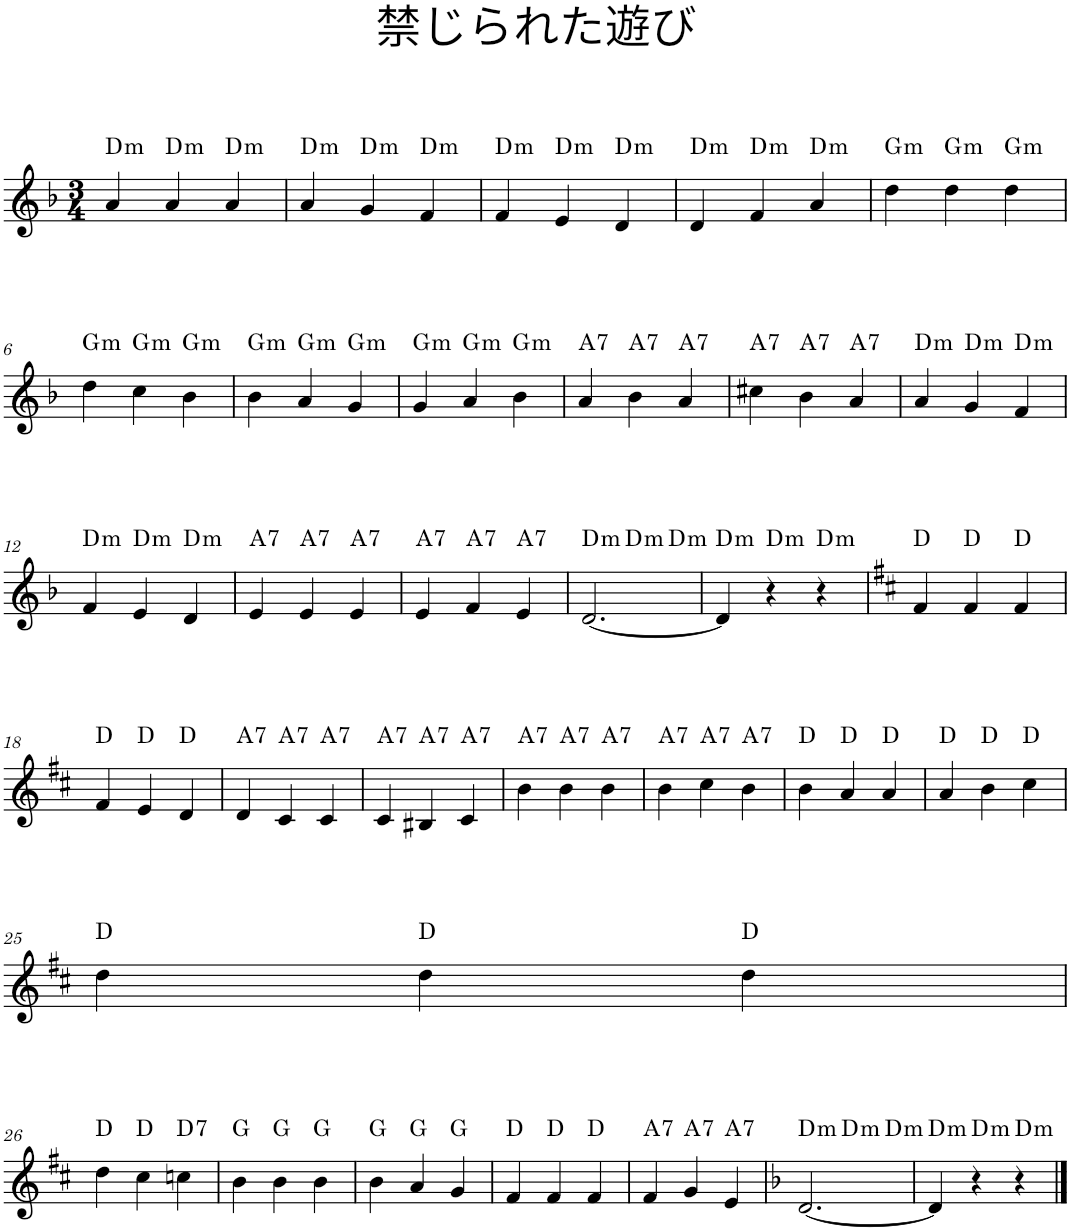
**kern	**harte
*part1	*part1
*staff1	*
*I"Piano	*
*I'Pno.	*
*clefG2	*
*k[b-]	*
*M3/4	*
=1	=1
!	!LO:H:kt=m
4a/	D:min
!	!LO:H:kt=m
4a/	D:min
!	!LO:H:kt=m
4a/	D:min
=2	=2
!	!LO:H:kt=m
4a/	D:min
!	!LO:H:kt=m
4g/	D:min
!	!LO:H:kt=m
4f/	D:min
=3	=3
!	!LO:H:kt=m
4f/	D:min
!	!LO:H:kt=m
4e/	D:min
!	!LO:H:kt=m
4d/	D:min
=4	=4
!	!LO:H:kt=m
4d/	D:min
!	!LO:H:kt=m
4f/	D:min
!	!LO:H:kt=m
4a/	D:min
=5	=5
!	!LO:H:kt=m
4dd\	G:min
!	!LO:H:kt=m
4dd\	G:min
!	!LO:H:kt=m
4dd\	G:min
!!LO:LB:g=z
=6	=6
!	!LO:H:kt=m
4dd\	G:min
!	!LO:H:kt=m
4cc\	G:min
!	!LO:H:kt=m
4b-\	G:min
=7	=7
!	!LO:H:kt=m
4b-\	G:min
!	!LO:H:kt=m
4a/	G:min
!	!LO:H:kt=m
4g/	G:min
=8	=8
!	!LO:H:kt=m
4g/	G:min
!	!LO:H:kt=m
4a/	G:min
!	!LO:H:kt=m
4b-\	G:min
=9	=9
!	!LO:H:kt=7
4a/	A:7
!	!LO:H:kt=7
4b-\	A:7
!	!LO:H:kt=7
4a/	A:7
=10	=10
!	!LO:H:kt=7
4cc#X\	A:7
!	!LO:H:kt=7
4b-\	A:7
!	!LO:H:kt=7
4a/	A:7
=11	=11
!	!LO:H:kt=m
4a/	D:min
!	!LO:H:kt=m
4g/	D:min
!	!LO:H:kt=m
4f/	D:min
!!LO:LB:g=z
=12	=12
!	!LO:H:kt=m
4f/	D:min
!	!LO:H:kt=m
4e/	D:min
!	!LO:H:kt=m
4d/	D:min
=13	=13
!	!LO:H:kt=7
4e/	A:7
!	!LO:H:kt=7
4e/	A:7
!	!LO:H:kt=7
4e/	A:7
=14	=14
!	!LO:H:kt=7
4e/	A:7
!	!LO:H:kt=7
4f/	A:7
!	!LO:H:kt=7
4e/	A:7
=15	=15
!	!LO:H:kt=m
*^	*
*	*^	*
[<2.d/	4ryy	2ryy	D:min
!	!	!	!LO:H:kt=m
.	2ryy	.	D:min
!	!	!	!LO:H:kt=m
.	.	4ryy	D:min
=16	=16	=16	=16
!	!	!	!LO:H:kt=m
*v	*v	*v	*
4d/]	D:min
!	!LO:H:kt=m
4r	D:min
!	!LO:H:kt=m
4r	D:min
=17	=17
*k[f#c#]	*
4f#/	D:maj
4f#/	D:maj
4f#/	D:maj
!!LO:LB:g=z
=18	=18
*k[f#c#]	*
4f#/	D:maj
4e/	D:maj
4d/	D:maj
=19	=19
!	!LO:H:kt=7
4d/	A:7
!	!LO:H:kt=7
4c#/	A:7
!	!LO:H:kt=7
4c#/	A:7
=20	=20
!	!LO:H:kt=7
4c#/	A:7
!	!LO:H:kt=7
4B#X/	A:7
!	!LO:H:kt=7
4c#/	A:7
=21	=21
!	!LO:H:kt=7
4b\	A:7
!	!LO:H:kt=7
4b\	A:7
!	!LO:H:kt=7
4b\	A:7
=22	=22
!	!LO:H:kt=7
4b\	A:7
!	!LO:H:kt=7
4cc#\	A:7
!	!LO:H:kt=7
4b\	A:7
=23	=23
4b\	D:maj
4a/	D:maj
4a/	D:maj
=24	=24
4a/	D:maj
4b\	D:maj
4cc#\	D:maj
!!LO:LB:g=z
=25	=25
4dd\	D:maj
4dd\	D:maj
4dd\	D:maj
!!LO:LB:g=z
=26	=26
4dd\	D:maj
4cc#\	D:maj
!	!LO:H:kt=7
4ccn\	D:7
=27	=27
4b\	G:maj
4b\	G:maj
4b\	G:maj
=28	=28
4b\	G:maj
4a/	G:maj
4g/	G:maj
=29	=29
4f#/	D:maj
4f#/	D:maj
4f#/	D:maj
=30	=30
!	!LO:H:kt=7
4f#/	A:7
!	!LO:H:kt=7
4g/	A:7
!	!LO:H:kt=7
4e/	A:7
=31	=31
*k[b-]	*
!	!LO:H:kt=m
*^	*
*	*^	*
[<2.d/	4ryy	2ryy	D:min
!	!	!	!LO:H:kt=m
.	2ryy	.	D:min
!	!	!	!LO:H:kt=m
.	.	4ryy	D:min
=32	=32	=32	=32
!	!	!	!LO:H:kt=m
*v	*v	*v	*
4d/]	D:min
!	!LO:H:kt=m
4r	D:min
!	!LO:H:kt=m
4r	D:min
==	==
*-	*-
